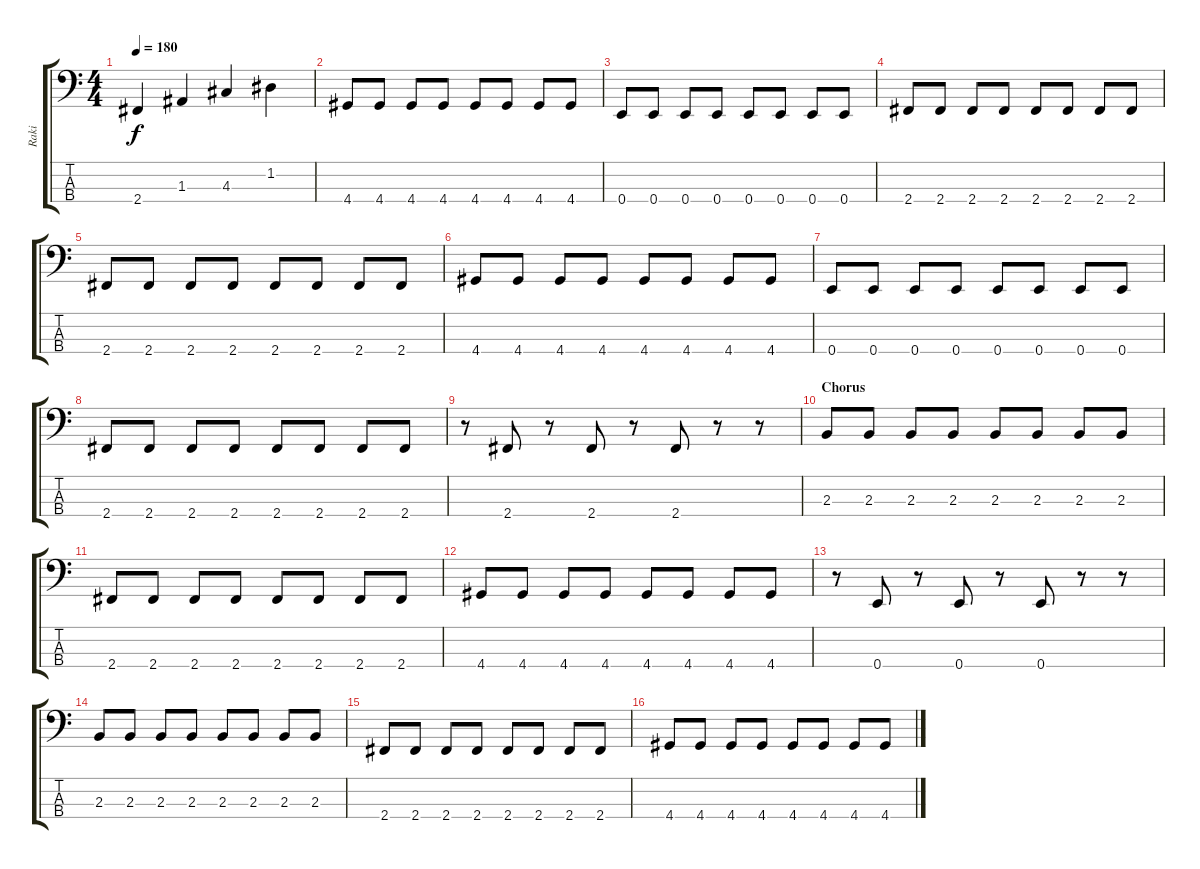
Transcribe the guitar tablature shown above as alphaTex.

\track ("Raki" "Raki") {instrument electricbassfinger}
\staff {score tabs}
\tuning (G2 D2 A1 E1) {hide}
\ts (4 4)
\tempo 180
\clef f4
\ks c
2.4.4{dy f} 1.3.4 4.3.4 1.2.4 |
4.4.8 4.4.8 4.4.8 4.4.8 4.4.8 4.4.8 4.4.8 4.4.8 |
0.4.8 0.4.8 0.4.8 0.4.8 0.4.8 0.4.8 0.4.8 0.4.8 |
2.4.8 2.4.8 2.4.8 2.4.8 2.4.8 2.4.8 2.4.8 2.4.8 |
2.4.8 2.4.8 2.4.8 2.4.8 2.4.8 2.4.8 2.4.8 2.4.8 |
4.4.8 4.4.8 4.4.8 4.4.8 4.4.8 4.4.8 4.4.8 4.4.8 |
0.4.8 0.4.8 0.4.8 0.4.8 0.4.8 0.4.8 0.4.8 0.4.8 |
2.4.8 2.4.8 2.4.8 2.4.8 2.4.8 2.4.8 2.4.8 2.4.8 |
r.8 2.4.8 r.8 2.4.8 r.8 2.4.8 r.8 r.8 |
\section ("" "Chorus")
2.3.8 2.3.8 2.3.8 2.3.8 2.3.8 2.3.8 2.3.8 2.3.8 |
2.4.8 2.4.8 2.4.8 2.4.8 2.4.8 2.4.8 2.4.8 2.4.8 |
4.4.8 4.4.8 4.4.8 4.4.8 4.4.8 4.4.8 4.4.8 4.4.8 |
r.8 0.4.8 r.8 0.4.8 r.8 0.4.8 r.8 r.8 |
2.3.8 2.3.8 2.3.8 2.3.8 2.3.8 2.3.8 2.3.8 2.3.8 |
2.4.8 2.4.8 2.4.8 2.4.8 2.4.8 2.4.8 2.4.8 2.4.8 |
4.4.8 4.4.8 4.4.8 4.4.8 4.4.8 4.4.8 4.4.8 4.4.8
